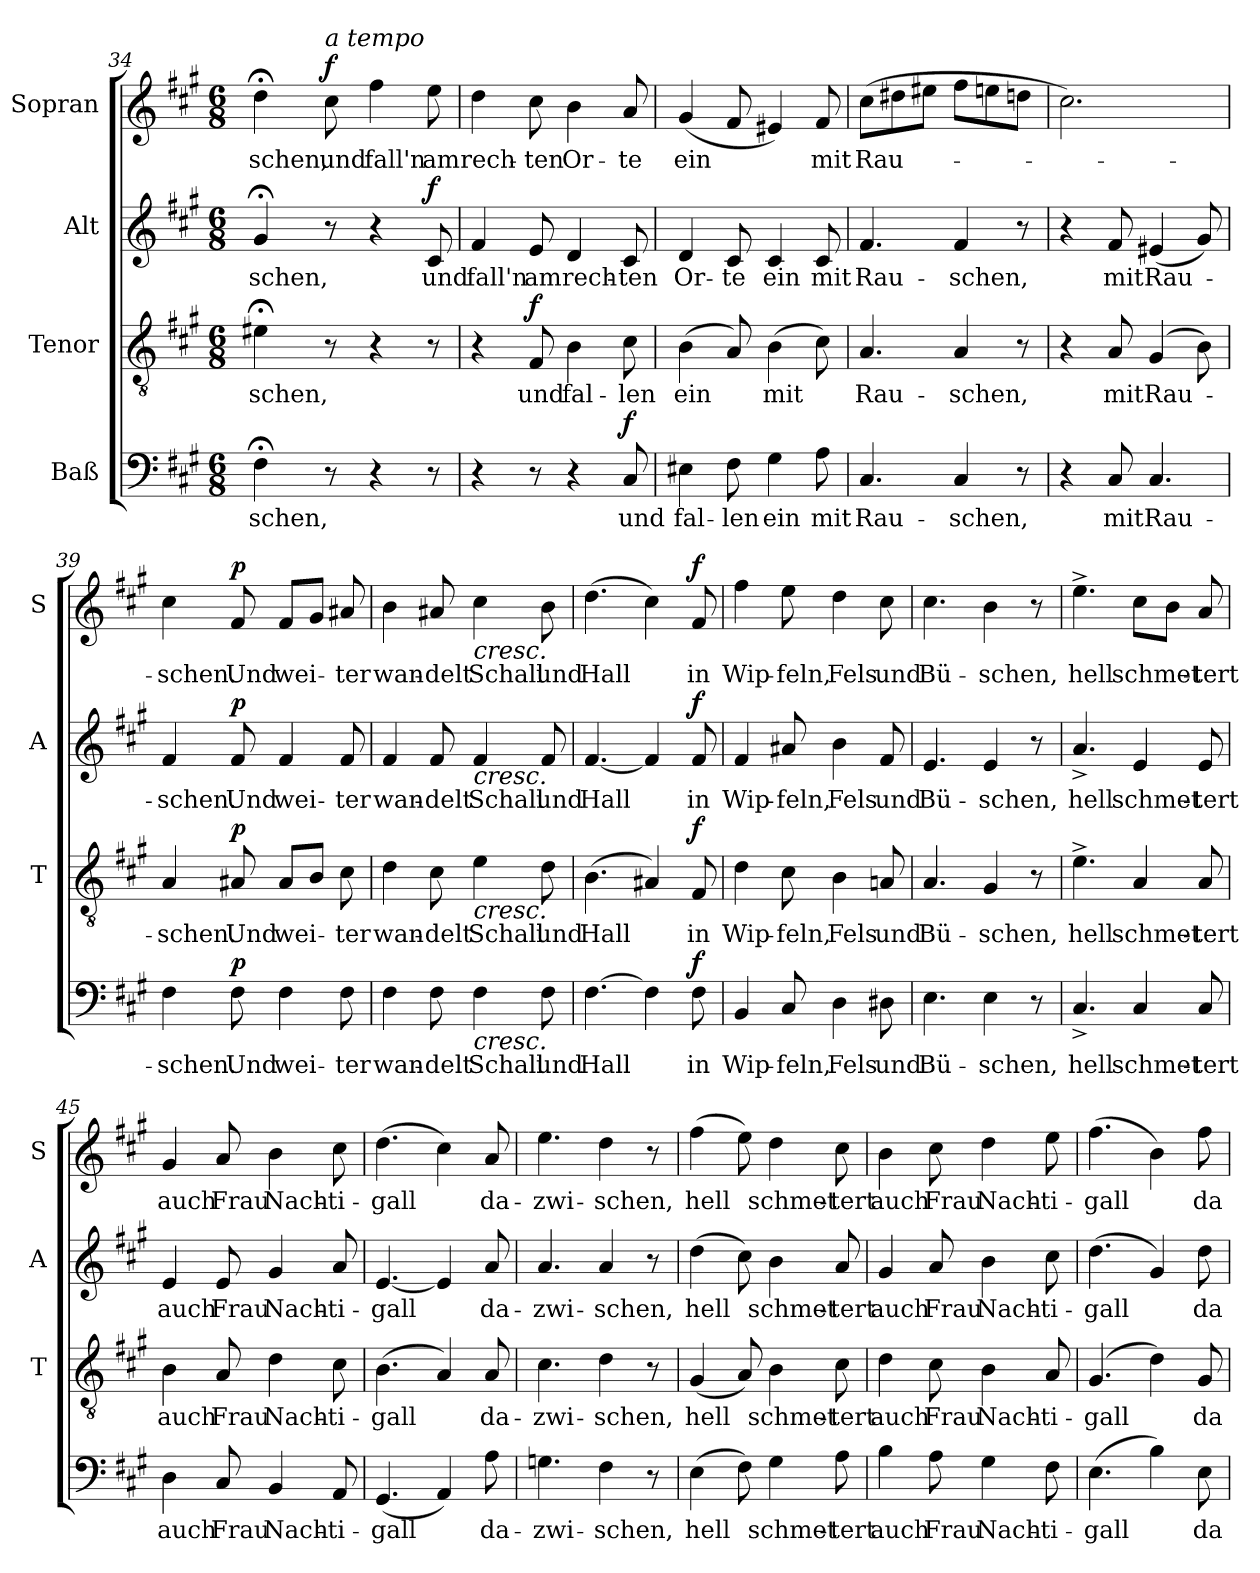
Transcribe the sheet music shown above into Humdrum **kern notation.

**kern	**text	**dynam	**kern	**text	**dynam	**kern	**text	**dynam	**kern	**text	**dynam
*part4	*part4	*part4	*part3	*part3	*part3	*part2	*part2	*part2	*part1	*part1	*part1
*staff4	*staff4	*staff4	*staff3	*staff3	*staff3	*staff2	*staff2	*staff2	*staff1	*staff1	*staff1
*I"Baß	*	*	*I"Tenor	*	*	*I"Alt	*	*	*I"Sopran	*	*
*	*	*	*I'T	*	*	*I'A	*	*	*I'S	*	*
*clefF4	*	*	*clefGv2	*	*	*clefG2	*	*	*clefG2	*	*
*k[f#c#g#]	*	*	*k[f#c#g#]	*	*	*k[f#c#g#]	*	*	*k[f#c#g#]	*	*
*A:	*	*	*A:	*	*	*A:	*	*	*A:	*	*
*M6/8	*	*	*M6/8	*	*	*M6/8	*	*	*M6/8	*	*
=34	=34	=34	=34	=34	=34	=34	=34	=34	=34	=34	=34
4F#;<	-schen,	.	4e#X;<	-schen,	.	4g#;<	-schen,	.	4dd;<	-schen,	.
!	!	!	!	!	!	!	!	!	!LO:TX:a:i:t=a tempo	!	!
!	!	!	!	!	!	!	!	!	!	!	!LO:DY:a
8r	.	.	8r	.	.	8r	.	.	8cc#	und	f
4r	.	.	4r	.	.	4r	.	.	4ff#	fall'n	.
!	!	!	!	!	!	!	!	!LO:DY:a	!	!	!
8r	.	.	8r	.	.	8c#	und	f	8ee	am	.
=35	=35	=35	=35	=35	=35	=35	=35	=35	=35	=35	=35
4r	.	.	4r	.	.	4f#	fall'n	.	4dd	rech-	.
!	!	!	!	!	!LO:DY:a	!	!	!	!	!	!
8r	.	.	8F#	und	f	8e	am	.	8cc#	-ten	.
4r	.	.	4B	fal-	.	4d	rech-	.	4b	Or-	.
!	!	!LO:DY:a	!	!	!	!	!	!	!	!	!
8C#	und	f	8c#	-len	.	8c#	-ten	.	8a	-te	.
=36	=36	=36	=36	=36	=36	=36	=36	=36	=36	=36	=36
4E#X	fal-	.	(4B	ein	.	4d	Or-	.	(4g#	ein	.
8F#	-len	.	8A)	.	.	8c#	-te	.	8f#	.	.
4G#	ein	.	(4B	mit	.	4c#	ein	.	4e#X)	.	.
8A	mit	.	8c#)	.	.	8c#	mit	.	8f#	mit	.
=37	=37	=37	=37	=37	=37	=37	=37	=37	=37	=37	=37
4.C#	Rau-	.	4.A	Rau-	.	4.f#	Rau-	.	(8cc#L	Rau-	.
.	.	.	.	.	.	.	.	.	8dd#X	.	.
.	.	.	.	.	.	.	.	.	8ee#XJ	.	.
4C#	-schen,	.	4A	-schen,	.	4f#	-schen,	.	8ff#L	.	.
.	.	.	.	.	.	.	.	.	8een	.	.
8r	.	.	8r	.	.	8r	.	.	8ddnJ	.	.
=38	=38	=38	=38	=38	=38	=38	=38	=38	=38	=38	=38
4r	.	.	4r	.	.	4r	.	.	2.cc#)	.	.
8C#	mit	.	8A	mit	.	8f#	mit	.	.	.	.
4.C#	Rau-	.	(4G#	Rau-	.	(4e#X	Rau-	.	.	.	.
.	.	.	8B)	.	.	8g#)	.	.	.	.	.
=39	=39	=39	=39	=39	=39	=39	=39	=39	=39	=39	=39
4F#	-schen.	.	4A	-schen.	.	4f#	-schen.	.	4cc#	-schen.	.
!	!	!LO:DY:a	!	!	!LO:DY:a	!	!	!LO:DY:a	!	!	!LO:DY:a
8F#	Und	p	8A#X	Und	p	8f#	Und	p	8f#	Und	p
4F#	wei-	.	8A#L	wei-	.	4f#	wei-	.	8f#L	wei-	.
.	.	.	8BJ	.	.	.	.	.	8g#J	.	.
8F#	-ter	.	8c#	-ter	.	8f#	-ter	.	8a#X	-ter	.
=40	=40	=40	=40	=40	=40	=40	=40	=40	=40	=40	=40
4F#	wan-	.	4d	wan-	.	4f#	wan-	.	4b	wan-	.
8F#	-delt	.	8c#	-delt	.	8f#	-delt	.	8a#X	-delt	.
!	!	!	!	!	!	!	!	!	!LO:TX:b:i:t=cresc.	!	!
!	!	!	!	!	!	!LO:TX:b:i:t=cresc.	!	!	!	!	!
!	!	!	!LO:TX:b:i:t=cresc.	!	!	!	!	!	!	!	!
!LO:TX:b:i:t=cresc.	!	!	!	!	!	!	!	!	!	!	!
4F#	Schall	.	4e	Schall	.	4f#	Schall	.	4cc#	Schall	.
8F#	und	.	8d	und	.	8f#	und	.	8b	und	.
=41	=41	=41	=41	=41	=41	=41	=41	=41	=41	=41	=41
[4.F#	Hall	.	(4.B	Hall	.	[4.f#	Hall	.	(4.dd	Hall	.
4F#]	.	.	4A#X)	.	.	4f#]	.	.	4cc#)	.	.
!	!	!LO:DY:a	!	!	!LO:DY:a	!	!	!LO:DY:a	!	!	!LO:DY:a
8F#	in	f	8F#	in	f	8f#	in	f	8f#	in	f
=42	=42	=42	=42	=42	=42	=42	=42	=42	=42	=42	=42
4BB	Wip-	.	4d	Wip-	.	4f#	Wip-	.	4ff#	Wip-	.
8C#	-feln,	.	8c#	-feln,	.	8a#X	-feln,	.	8ee	-feln,	.
4D	Fels	.	4B	Fels	.	4b	Fels	.	4dd	Fels	.
8D#X	und	.	8An	und	.	8f#	und	.	8cc#	und	.
=43	=43	=43	=43	=43	=43	=43	=43	=43	=43	=43	=43
4.E	Bü-	.	4.A	Bü-	.	4.e	Bü-	.	4.cc#	Bü-	.
4E	-schen,	.	4G#	-schen,	.	4e	-schen,	.	4b	-schen,	.
8r	.	.	8r	.	.	8r	.	.	8r	.	.
=44	=44	=44	=44	=44	=44	=44	=44	=44	=44	=44	=44
4.C#^	hell	.	4.e^	hell	.	4.a^	hell	.	4.ee^	hell	.
4C#	schmet-	.	4A	schmet-	.	4e	schmet-	.	8cc#L	schmet-	.
.	.	.	.	.	.	.	.	.	8bJ	.	.
8C#	-tert	.	8A	-tert	.	8e	-tert	.	8a	-tert	.
=45	=45	=45	=45	=45	=45	=45	=45	=45	=45	=45	=45
4D	auch	.	4B	auch	.	4e	auch	.	4g#	auch	.
8C#	Frau	.	8A	Frau	.	8e	Frau	.	8a	Frau	.
4BB	Nach-	.	4d	Nach-	.	4g#	Nach-	.	4b	Nach-	.
8AA	-ti-	.	8c#	-ti-	.	8a	-ti-	.	8cc#	-ti-	.
=46	=46	=46	=46	=46	=46	=46	=46	=46	=46	=46	=46
(4.GG#	-gall	.	(4.B	-gall	.	[4.e	-gall	.	(4.dd	-gall	.
4AA)	.	.	4A)	.	.	4e]	.	.	4cc#)	.	.
8A	da-	.	8A	da-	.	8a	da-	.	8a	da-	.
=47	=47	=47	=47	=47	=47	=47	=47	=47	=47	=47	=47
4.Gn	-zwi-	.	4.c#	-zwi-	.	4.a	-zwi-	.	4.ee	-zwi-	.
4F#	-schen,	.	4d	-schen,	.	4a	-schen,	.	4dd	-schen,	.
8r	.	.	8r	.	.	8r	.	.	8r	.	.
=48	=48	=48	=48	=48	=48	=48	=48	=48	=48	=48	=48
(4E	hell	.	(4G#	hell	.	(4dd	hell	.	(4ff#	hell	.
8F#)	.	.	8A)	.	.	8cc#)	.	.	8ee)	.	.
4G#	schmet-	.	4B	schmet-	.	4b	schmet-	.	4dd	schmet-	.
8A	-tert	.	8c#	-tert	.	8a	-tert	.	8cc#	-tert	.
=49	=49	=49	=49	=49	=49	=49	=49	=49	=49	=49	=49
4B	auch	.	4d	auch	.	4g#	auch	.	4b	auch	.
8A	Frau	.	8c#	Frau	.	8a	Frau	.	8cc#	Frau	.
4G#	Nach-	.	4B	Nach-	.	4b	Nach-	.	4dd	Nach-	.
8F#	-ti-	.	8A	-ti-	.	8cc#	-ti-	.	8ee	-ti-	.
=50	=50	=50	=50	=50	=50	=50	=50	=50	=50	=50	=50
(4.E	-gall	.	(4.G#	-gall	.	(4.dd	-gall	.	(4.ff#	-gall	.
4B)	.	.	4d)	.	.	4g#)	.	.	4b)	.	.
8E	da-	.	8G#	da-	.	8dd	da-	.	8ff#	da-	.
=	=	=	=	=	=	=	=	=	=	=	=
*-	*-	*-	*-	*-	*-	*-	*-	*-	*-	*-	*-
